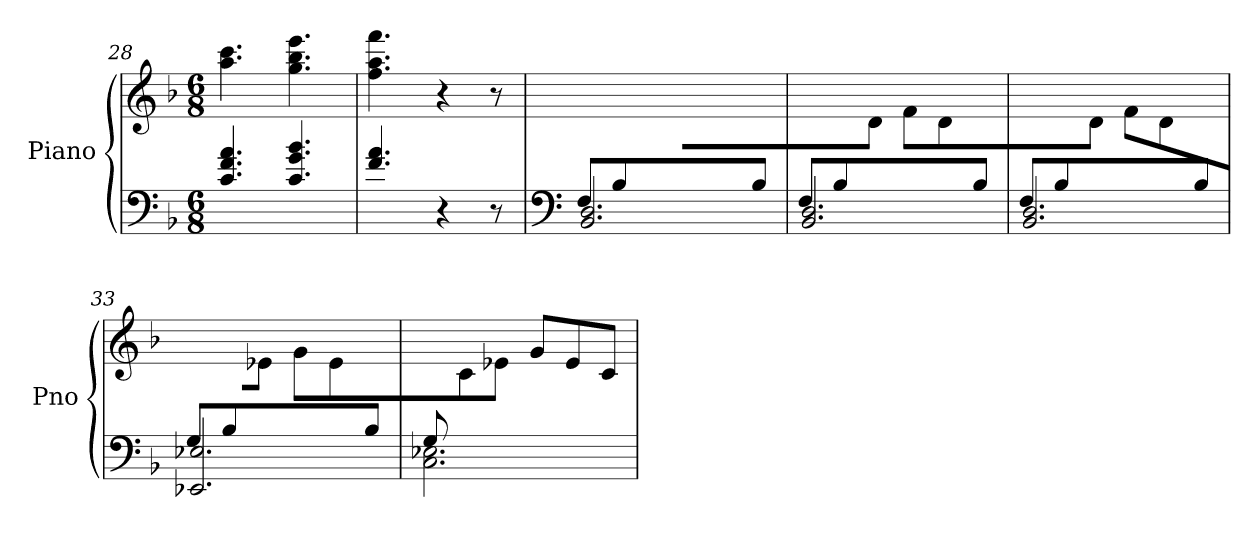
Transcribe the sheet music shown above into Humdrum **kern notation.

**kern	**kern
*part1	*part1
*staff2	*staff1
*I"Piano	*
*I'Pno	*
*clefF4	*clefG2
*k[b-]	*k[b-]
*M6/8	*M6/8
=28	=28
4.c/ 4.f/ 4.a/	4.aa\ 4.ccc\
4.c/ 4.g/ 4.b-/	4.gg\ 4.bb-\ 4.eee\
=29	=29
4.f/ 4.a/	4.ff\ 4.aa\ 4.fff\
4r	4r
8r	8r
=30	=30
*clefF4	*
*^	*
8F/L	2.BB-/ 2.D/	4ryy
8B-/	.	.
4.ryy	.	8d\J
.	.	8f\L
.	.	8d\
8B-/J	.	8ryy
=31	=31	=31
8F/L	2.BB-/ 2.D/	4ryy
8B-/	.	.
4.ryy	.	8d\J
.	.	8f\L
.	.	8d\
8B-/J	.	8ryy
!!LO:LB:g=z
=32	=32	=32
8F/L	2.BB-/ 2.D/	4ryy
8B-/	.	.
4.ryy	.	8d\J
.	.	8f\L
.	.	8d\
8B-/J	.	8ryy
=33	=33	=33
8G/L	2.EE-X/ 2.E-X/	4ryy
8B-/	.	.
4.ryy	.	8e-X\J
.	.	8g\L
.	.	8e-\
8B-/J	.	8ryy
=34	=34	=34
(>8G/L	2.C\ 2.E-X\	8ryy
2ryy	.	8c\
.	.	8e-X\J
.	.	8g/L
.	.	8e-/
8ryy	.	8c/J)
*v	*v	*
=	=
*-	*-
